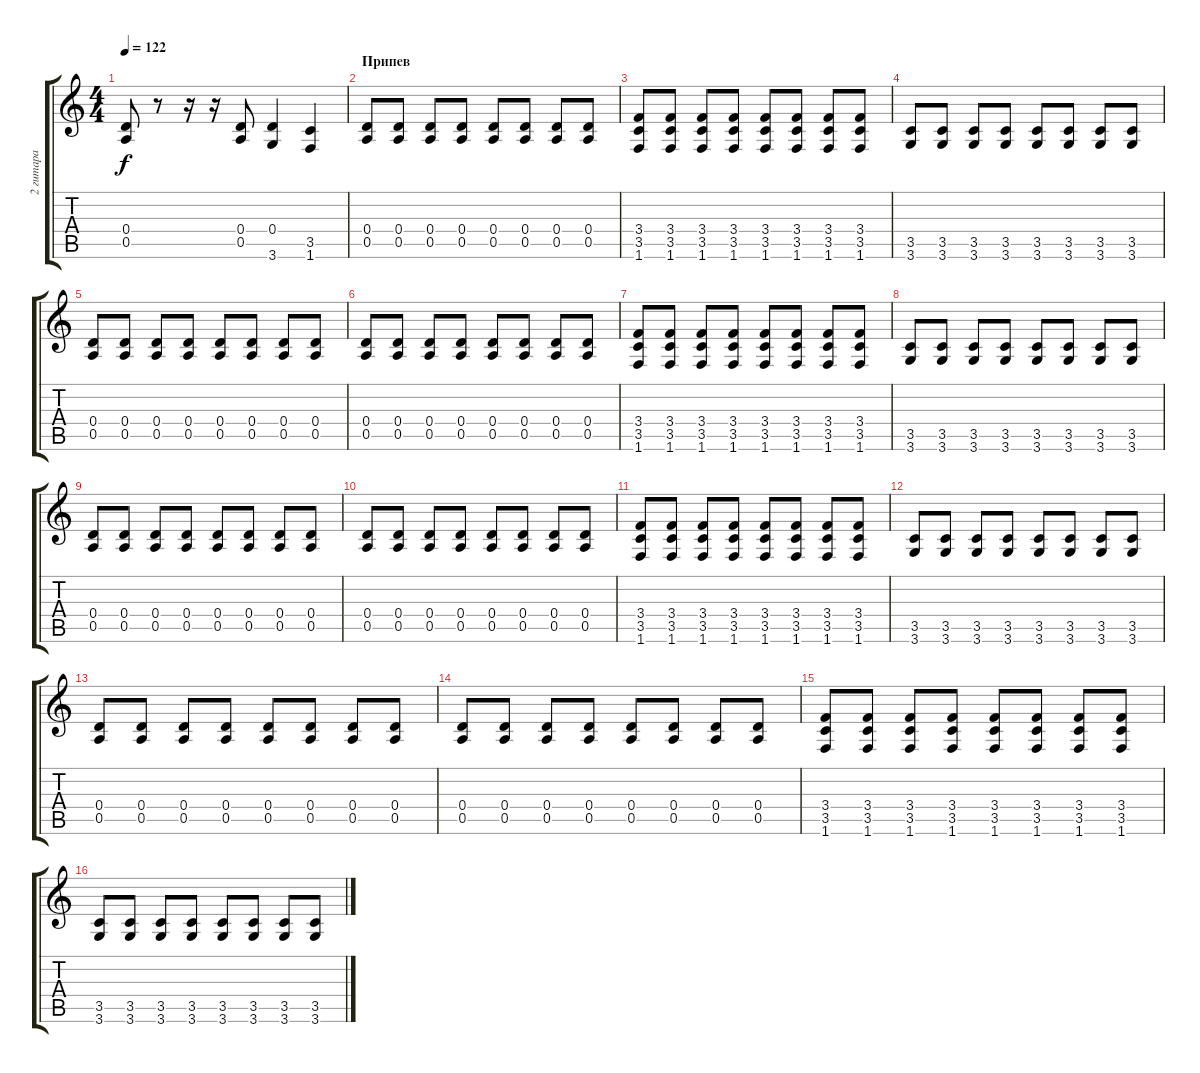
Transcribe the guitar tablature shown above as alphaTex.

\track ("2 гитара" "2 гитара") {instrument distortionguitar}
\staff {score tabs}
\tuning (E4 B3 G3 D3 A2 E2) {hide}
\ts (4 4)
\tempo 122
\clef g2
\ks c
(0.4 0.5).8{dy f} r.8 r.16 r.16 (0.4 0.5).8 (0.4 3.6).4 (3.5 1.6).4 |
\section ("" "Припев")
(0.4 0.5).8 (0.4 0.5).8 (0.4 0.5).8 (0.4 0.5).8 (0.4 0.5).8 (0.4 0.5).8 (0.4 0.5).8 (0.4 0.5).8 |
(3.4 3.5 1.6).8 (3.4 3.5 1.6).8 (3.4 3.5 1.6).8 (3.4 3.5 1.6).8 (3.4 3.5 1.6).8 (3.4 3.5 1.6).8 (3.4 3.5 1.6).8 (3.4 3.5 1.6).8 |
(3.5 3.6).8 (3.5 3.6).8 (3.5 3.6).8 (3.5 3.6).8 (3.5 3.6).8 (3.5 3.6).8 (3.5 3.6).8 (3.5 3.6).8 |
(0.4 0.5).8 (0.4 0.5).8 (0.4 0.5).8 (0.4 0.5).8 (0.4 0.5).8 (0.4 0.5).8 (0.4 0.5).8 (0.4 0.5).8 |
(0.4 0.5).8 (0.4 0.5).8 (0.4 0.5).8 (0.4 0.5).8 (0.4 0.5).8 (0.4 0.5).8 (0.4 0.5).8 (0.4 0.5).8 |
(3.4 3.5 1.6).8 (3.4 3.5 1.6).8 (3.4 3.5 1.6).8 (3.4 3.5 1.6).8 (3.4 3.5 1.6).8 (3.4 3.5 1.6).8 (3.4 3.5 1.6).8 (3.4 3.5 1.6).8 |
(3.5 3.6).8 (3.5 3.6).8 (3.5 3.6).8 (3.5 3.6).8 (3.5 3.6).8 (3.5 3.6).8 (3.5 3.6).8 (3.5 3.6).8 |
(0.4 0.5).8 (0.4 0.5).8 (0.4 0.5).8 (0.4 0.5).8 (0.4 0.5).8 (0.4 0.5).8 (0.4 0.5).8 (0.4 0.5).8 |
(0.4 0.5).8 (0.4 0.5).8 (0.4 0.5).8 (0.4 0.5).8 (0.4 0.5).8 (0.4 0.5).8 (0.4 0.5).8 (0.4 0.5).8 |
(3.4 3.5 1.6).8 (3.4 3.5 1.6).8 (3.4 3.5 1.6).8 (3.4 3.5 1.6).8 (3.4 3.5 1.6).8 (3.4 3.5 1.6).8 (3.4 3.5 1.6).8 (3.4 3.5 1.6).8 |
(3.5 3.6).8 (3.5 3.6).8 (3.5 3.6).8 (3.5 3.6).8 (3.5 3.6).8 (3.5 3.6).8 (3.5 3.6).8 (3.5 3.6).8 |
(0.4 0.5).8 (0.4 0.5).8 (0.4 0.5).8 (0.4 0.5).8 (0.4 0.5).8 (0.4 0.5).8 (0.4 0.5).8 (0.4 0.5).8 |
(0.4 0.5).8 (0.4 0.5).8 (0.4 0.5).8 (0.4 0.5).8 (0.4 0.5).8 (0.4 0.5).8 (0.4 0.5).8 (0.4 0.5).8 |
(3.4 3.5 1.6).8 (3.4 3.5 1.6).8 (3.4 3.5 1.6).8 (3.4 3.5 1.6).8 (3.4 3.5 1.6).8 (3.4 3.5 1.6).8 (3.4 3.5 1.6).8 (3.4 3.5 1.6).8 |
(3.5 3.6).8 (3.5 3.6).8 (3.5 3.6).8 (3.5 3.6).8 (3.5 3.6).8 (3.5 3.6).8 (3.5 3.6).8 (3.5 3.6).8
